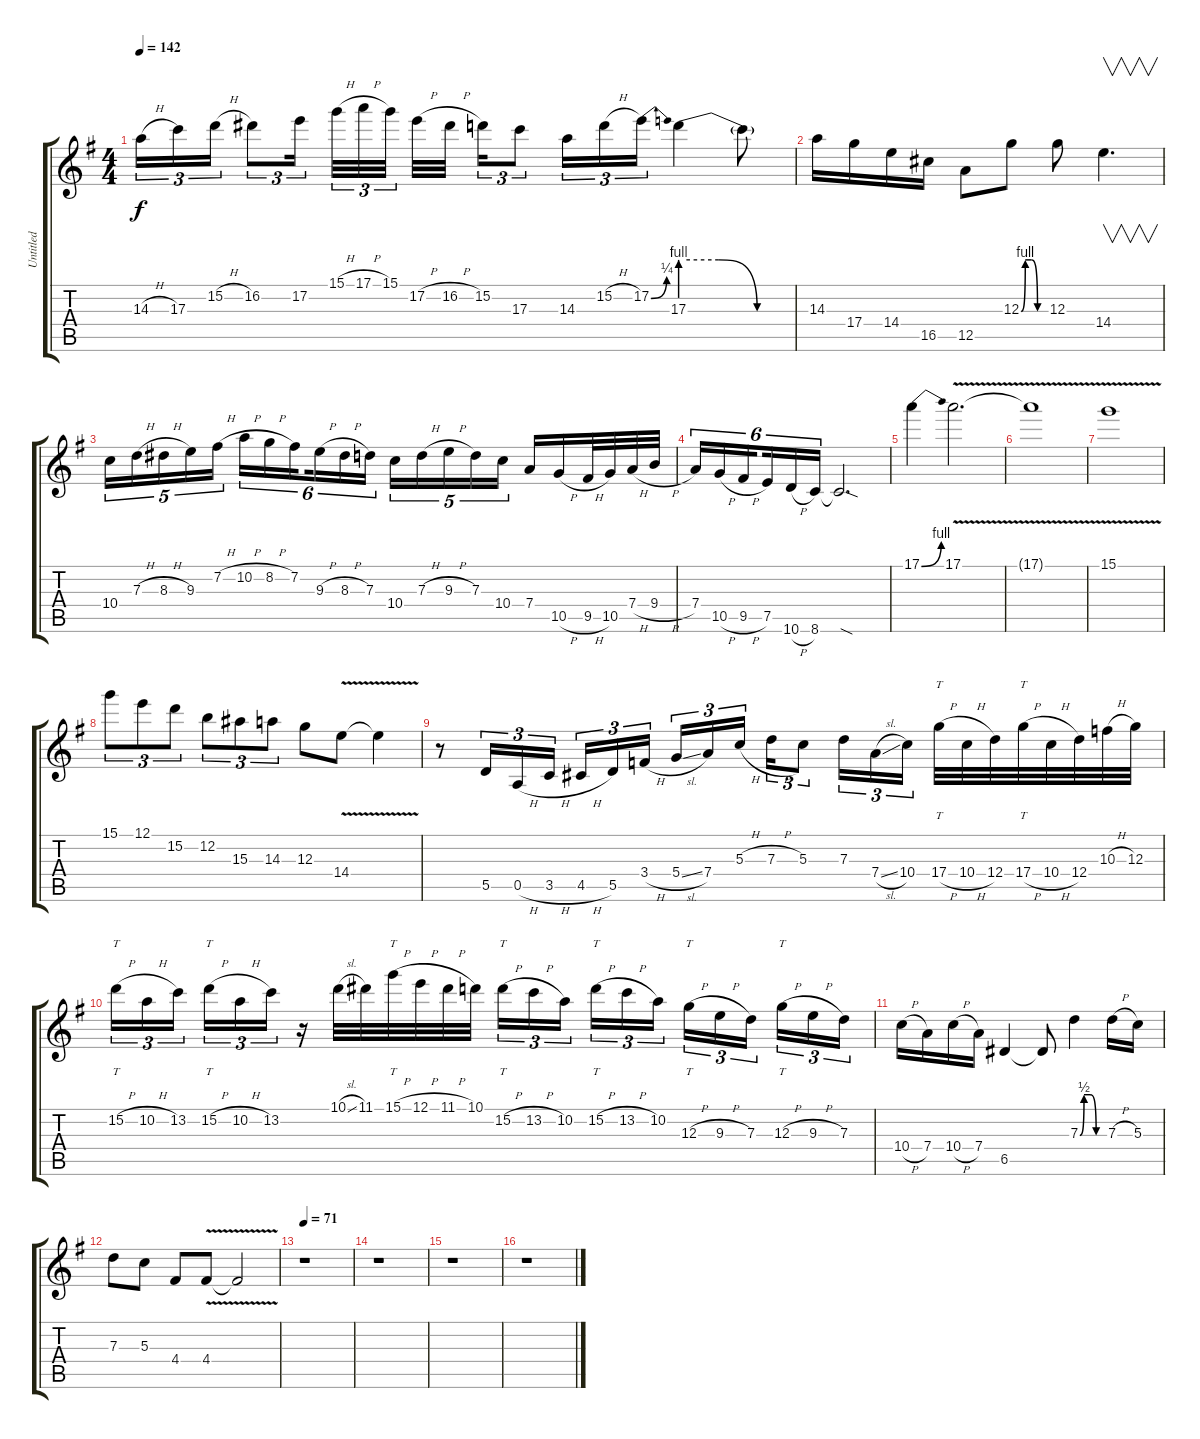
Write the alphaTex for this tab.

\track ("Untitled" "Untitled") {instrument distortionguitar}
\staff {score tabs}
\tuning (E4 B3 G3 D3 A2 E2) {hide}
\ts (4 4)
\tempo 142
\clef g2
\ks g
14.3{h}.16{tu (3 2) dy f} 17.3.16{tu (3 2)} 15.2{h}.16{tu (3 2)} 16.2.8{tu (3 2)} 17.2.16{tu (3 2)} 15.1{h}.32{tu (3 2)} 17.1{h}.32{tu (3 2)} 15.1.32{tu (3 2) beam splitsecondary} 17.2{h}.32 16.2{h}.32{beam splitsecondary} 15.2.16{tu (3 2)} 17.3.8{tu (3 2)} 14.3.16{tu (3 2)} 15.2{h}.16{tu (3 2)} 17.2{be (bend 0 0 60 1)}.16{tu (3 2)} 17.3{be (custom 0 4 20 4 40 0 60 0)}.4 17.3{t}.8 |
14.3.16 17.4.16 14.4.16 16.5.16 12.5.8 12.3{be (custom 0 0 10 4 25 4 40 0 60 0)}.8 12.3.8 14.4.4{v d} |
10.4.16{tu (5 4)} 7.3{h}.16{tu (5 4)} 8.3{h}.16{tu (5 4)} 9.3.16{tu (5 4)} 7.2{h}.16{tu (5 4)} 10.2{h}.16{tu (6 4)} 8.2{h}.16{tu (6 4)} 7.2.16{tu (6 4) beam splitsecondary} 9.3{h}.16{tu (6 4)} 8.3{h}.16{tu (6 4)} 7.3.16{tu (6 4)} 10.4.16{tu (5 4)} 7.3{h}.16{tu (5 4)} 9.3{h}.16{tu (5 4)} 7.3.16{tu (5 4)} 10.4.16{tu (5 4)} 7.4.16 10.5{h}.16 9.5{h}.32 10.5.32 7.4{h}.32 9.4{h}.32 |
7.4.16{tu (6 4)} 10.5{h}.16{tu (6 4)} 9.5{h}.16{tu (6 4) beam splitsecondary} 7.5.16{tu (6 4)} 10.6{h}.16{tu (6 4)} 8.6.16{tu (6 4)} 8.6{sod t}.2{d} |
17.1{be (bend 0 0 60 4)}.4 17.1{v}.2{d} |
17.1{v t}.1 |
15.1{v}.1 |
15.1.8{tu (3 2)} 12.1.8{tu (3 2)} 15.2.8{tu (3 2)} 12.2.8{tu (3 2)} 15.3.8{tu (3 2)} 14.3.8{tu (3 2)} 12.3.8 14.4{v}.8 14.4{v t}.4 |
r.8 5.5.16{tu (3 2)} 0.5{h}.16{tu (3 2)} 3.5{h}.16{tu (3 2)} 4.5{h}.16{tu (3 2)} 5.5.16{tu (3 2)} 3.4{h}.16{tu (3 2) beam splitsecondary} 5.4{sl}.16{tu (3 2)} 7.4.16{tu (3 2)} 5.3{h}.16{tu (3 2)} 7.3{h}.16{tu (3 2)} 5.3.8{tu (3 2)} 7.3.16{tu (3 2)} 7.4{sl}.16{tu (3 2)} 10.4.16{tu (3 2)} 17.4{h}.32{tt} 10.4{h}.32 12.4.32 17.4{h}.32{tt} 10.4{h}.32 12.4.32 10.3{h}.32 12.3.32 |
15.2{h}.16{tt tu (3 2)} 10.2{h}.16{tu (3 2)} 13.2.16{tu (3 2) beam splitsecondary} 15.2{h}.16{tt tu (3 2)} 10.2{h}.16{tu (3 2)} 13.2.16{tu (3 2)} r.16 10.1{sl}.32 11.1.32 15.1{h}.32{tt} 12.1{h}.32 11.1{h}.32 10.1.32 15.2{h}.16{tt tu (3 2)} 13.2{h}.16{tu (3 2)} 10.2.16{tu (3 2) beam splitsecondary} 15.2{h}.16{tt tu (3 2)} 13.2{h}.16{tu (3 2)} 10.2.16{tu (3 2)} 12.3{h}.16{tt tu (3 2)} 9.3{h}.16{tu (3 2)} 7.3.16{tu (3 2) beam splitsecondary} 12.3{h}.16{tt tu (3 2)} 9.3{h}.16{tu (3 2)} 7.3.16{tu (3 2)} |
10.4{h}.16 7.4.16 10.4{h}.16 7.4.16 6.5.4 6.5{t}.8 7.3{be (custom 0 0 10 2 25 2 40 0 60 0)}.4 7.3{h}.16 5.3.16 |
7.3.8 5.3.8 4.4.8 4.4{v}.8 4.4{v t}.2 |
\tempo 71
r.1 |
r.1 |
r.1 |
r.1
